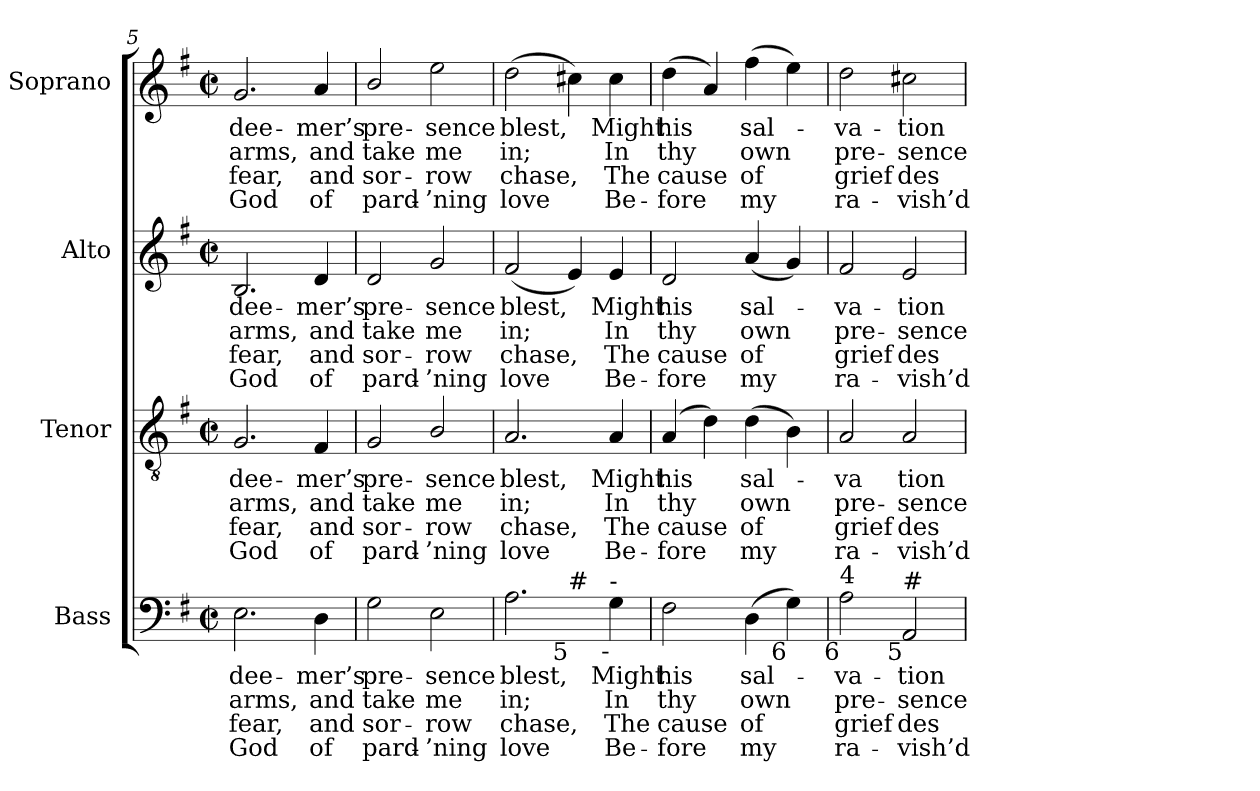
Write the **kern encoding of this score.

**kern	**text	**text	**text	**text	**kern	**text	**text	**text	**text	**kern	**text	**text	**text	**text	**kern	**text	**text	**text	**text
*part4	*part4	*part4	*part4	*part4	*part3	*part3	*part3	*part3	*part3	*part2	*part2	*part2	*part2	*part2	*part1	*part1	*part1	*part1	*part1
*staff4	*staff4	*staff4	*staff4	*staff4	*staff3	*staff3	*staff3	*staff3	*staff3	*staff2	*staff2	*staff2	*staff2	*staff2	*staff1	*staff1	*staff1	*staff1	*staff1
*I"Bass	*	*	*	*	*I"Tenor	*	*	*	*	*I"Alto	*	*	*	*	*I"Soprano	*	*	*	*
*I'B.	*	*	*	*	*I'T.	*	*	*	*	*I'A.	*	*	*	*	*I'S.	*	*	*	*
*clefF4	*	*	*	*	*clefGv2	*	*	*	*	*clefG2	*	*	*	*	*clefG2	*	*	*	*
*	*	*	*	*	*ITrd7c12	*	*	*	*	*	*	*	*	*	*	*	*	*	*
*k[f#]	*	*	*	*	*k[f#]	*	*	*	*	*k[f#]	*	*	*	*	*k[f#]	*	*	*	*
*G:	*	*	*	*	*G:	*	*	*	*	*G:	*	*	*	*	*G:	*	*	*	*
*M2/2	*	*	*	*	*M2/2	*	*	*	*	*M2/2	*	*	*	*	*M2/2	*	*	*	*
*met(c|)	*	*	*	*	*met(c|)	*	*	*	*	*met(c|)	*	*	*	*	*met(c|)	*	*	*	*
=5	=5	=5	=5	=5	=5	=5	=5	=5	=5	=5	=5	=5	=5	=5	=5	=5	=5	=5	=5
!	!LO:LY:b:color=#000000	!LO:LY:b:color=#000000	!LO:LY:b:color=#000000	!LO:LY:b:color=#000000	!	!	!	!	!	!	!	!	!	!	!	!	!	!	!
!	!	!	!	!	!	!LO:LY:b:color=#000000	!LO:LY:b:color=#000000	!LO:LY:b:color=#000000	!LO:LY:b:color=#000000	!	!	!	!	!	!	!	!	!	!
!	!	!	!	!	!	!	!	!	!	!	!LO:LY:b:color=#000000	!LO:LY:b:color=#000000	!LO:LY:b:color=#000000	!LO:LY:b:color=#000000	!	!	!	!	!
!	!	!	!	!	!	!	!	!	!	!	!	!	!	!	!	!LO:LY:b:color=#000000	!LO:LY:b:color=#000000	!LO:LY:b:color=#000000	!LO:LY:b:color=#000000
2.Ei\	-dee-	arms,	fear,	God	2.GGi/	-dee-	arms,	fear,	God	2.Bi/	-dee-	arms,	fear,	God	2.gi/	-dee-	arms,	fear,	God
!	!LO:LY:b:color=#000000	!LO:LY:b:color=#000000	!LO:LY:b:color=#000000	!LO:LY:b:color=#000000	!	!	!	!	!	!	!	!	!	!	!	!	!	!	!
!	!	!	!	!	!	!LO:LY:b:color=#000000	!LO:LY:b:color=#000000	!LO:LY:b:color=#000000	!LO:LY:b:color=#000000	!	!	!	!	!	!	!	!	!	!
!	!	!	!	!	!	!	!	!	!	!	!LO:LY:b:color=#000000	!LO:LY:b:color=#000000	!LO:LY:b:color=#000000	!LO:LY:b:color=#000000	!	!	!	!	!
!	!	!	!	!	!	!	!	!	!	!	!	!	!	!	!	!LO:LY:b:color=#000000	!LO:LY:b:color=#000000	!LO:LY:b:color=#000000	!LO:LY:b:color=#000000
4Di\	-mer’s	and	and	of	4FF#i/	-mer’s	and	and	of	4di/	-mer’s	and	and	of	4ai/	-mer’s	and	and	of
=6	=6	=6	=6	=6	=6	=6	=6	=6	=6	=6	=6	=6	=6	=6	=6	=6	=6	=6	=6
!	!LO:LY:b:color=#000000	!LO:LY:b:color=#000000	!LO:LY:b:color=#000000	!LO:LY:b:color=#000000	!	!	!	!	!	!	!	!	!	!	!	!	!	!	!
!	!	!	!	!	!	!LO:LY:b:color=#000000	!LO:LY:b:color=#000000	!LO:LY:b:color=#000000	!LO:LY:b:color=#000000	!	!	!	!	!	!	!	!	!	!
!	!	!	!	!	!	!	!	!	!	!	!LO:LY:b:color=#000000	!LO:LY:b:color=#000000	!LO:LY:b:color=#000000	!LO:LY:b:color=#000000	!	!	!	!	!
!	!	!	!	!	!	!	!	!	!	!	!	!	!	!	!	!LO:LY:b:color=#000000	!LO:LY:b:color=#000000	!LO:LY:b:color=#000000	!LO:LY:b:color=#000000
2Gi\	pre-	take	sor-	-pard-	2GGi/	pre-	take	sor-	-pard-	2di/	pre-	take	sor-	-pard-	2bi/	pre-	take	sor-	-pard-
!	!LO:LY:b:color=#000000	!LO:LY:b:color=#000000	!LO:LY:b:color=#000000	!LO:LY:b:color=#000000	!	!	!	!	!	!	!	!	!	!	!	!	!	!	!
!	!	!	!	!	!	!LO:LY:b:color=#000000	!LO:LY:b:color=#000000	!LO:LY:b:color=#000000	!LO:LY:b:color=#000000	!	!	!	!	!	!	!	!	!	!
!	!	!	!	!	!	!	!	!	!	!	!LO:LY:b:color=#000000	!LO:LY:b:color=#000000	!LO:LY:b:color=#000000	!LO:LY:b:color=#000000	!	!	!	!	!
!	!	!	!	!	!	!	!	!	!	!	!	!	!	!	!	!LO:LY:b:color=#000000	!LO:LY:b:color=#000000	!LO:LY:b:color=#000000	!LO:LY:b:color=#000000
2Ei\	-sence	me	-row	’ning	2BBi/	-sence	me	-row	’ning	2gi/	-sence	me	-row	’ning	2eei\	-sence	me	-row	’ning
=7	=7	=7	=7	=7	=7	=7	=7	=7	=7	=7	=7	=7	=7	=7	=7	=7	=7	=7	=7
!	!LO:LY:b:color=#000000	!LO:LY:b:color=#000000	!LO:LY:b:color=#000000	!LO:LY:b:color=#000000	!	!	!	!	!	!	!	!	!	!	!	!	!	!	!
!	!	!	!	!	!	!LO:LY:b:color=#000000	!LO:LY:b:color=#000000	!LO:LY:b:color=#000000	!LO:LY:b:color=#000000	!	!	!	!	!	!	!	!	!	!
!	!	!	!	!	!	!	!	!	!	!	!LO:LY:b:color=#000000	!LO:LY:b:color=#000000	!LO:LY:b:color=#000000	!LO:LY:b:color=#000000	!	!	!	!	!
!LO:TX:b:rj:t=6	!	!	!	!	!	!	!	!	!	!	!	!	!	!	!	!	!	!	!
!LO:TX:t=4	!	!	!	!	!	!	!	!	!	!	!	!	!	!	!	!	!	!	!
!	!	!	!	!	!	!	!	!	!	!	!	!	!	!	!	!LO:LY:b:color=#000000	!LO:LY:b:color=#000000	!LO:LY:b:color=#000000	!LO:LY:b:color=#000000
*^	*	*	*	*	*	*	*	*	*	*	*	*	*	*	*	*	*	*	*
2.Ai\	2ryy	blest,	in;	chase,	love	2.AAi/	blest,	in;	chase,	love	(2f#i/	blest,	in;	chase,	love	(2ddi\	blest,	in;	chase,	love
!	!LO:TX:b:rj:t=5	!	!	!	!	!	!	!	!	!	!	!	!	!	!	!	!	!	!	!
!	!LO:TX:t=#	!	!	!	!	!	!	!	!	!	!	!	!	!	!	!	!	!	!	!
.	2ryy	.	.	.	.	.	.	.	.	.	4ei/)	.	.	.	.	4cc#Xi\)	.	.	.	.
!	!	!LO:LY:b:color=#000000	!LO:LY:b:color=#000000	!LO:LY:b:color=#000000	!LO:LY:b:color=#000000	!	!	!	!	!	!	!	!	!	!	!	!	!	!	!
!	!	!	!	!	!	!	!LO:LY:b:color=#000000	!LO:LY:b:color=#000000	!LO:LY:b:color=#000000	!LO:LY:b:color=#000000	!	!	!	!	!	!	!	!	!	!
!	!	!	!	!	!	!	!	!	!	!	!	!LO:LY:b:color=#000000	!LO:LY:b:color=#000000	!LO:LY:b:color=#000000	!LO:LY:b:color=#000000	!	!	!	!	!
!LO:TX:b:rj:t=-	!	!	!	!	!	!	!	!	!	!	!	!	!	!	!	!	!	!	!	!
!LO:TX:t=-	!	!	!	!	!	!	!	!	!	!	!	!	!	!	!	!	!	!	!	!
!	!	!	!	!	!	!	!	!	!	!	!	!	!	!	!	!	!LO:LY:b:color=#000000	!LO:LY:b:color=#000000	!LO:LY:b:color=#000000	!LO:LY:b:color=#000000
4Gi\	.	Might	In	The	Be-	4AAi/	Might	In	The	Be-	4ei/	Might	In	The	Be-	4cc#i\	Might	In	The	Be-
*v	*v	*	*	*	*	*	*	*	*	*	*	*	*	*	*	*	*	*	*	*
!!LO:LB:g=z
=8	=8	=8	=8	=8	=8	=8	=8	=8	=8	=8	=8	=8	=8	=8	=8	=8	=8	=8	=8
*^	*	*	*	*	*	*	*	*	*	*	*	*	*	*	*	*	*	*	*
!	!	!LO:LY:b:color=#000000	!LO:LY:b:color=#000000	!LO:LY:b:color=#000000	!LO:LY:b:color=#000000	!	!	!	!	!	!	!	!	!	!	!	!	!	!	!
*v	*v	*	*	*	*	*	*	*	*	*	*	*	*	*	*	*	*	*	*	*
*^	*	*	*	*	*	*	*	*	*	*	*	*	*	*	*	*	*	*	*
!	!	!	!	!	!	!	!LO:LY:b:color=#000000	!LO:LY:b:color=#000000	!LO:LY:b:color=#000000	!LO:LY:b:color=#000000	!	!	!	!	!	!	!	!	!	!
*v	*v	*	*	*	*	*	*	*	*	*	*	*	*	*	*	*	*	*	*	*
*^	*	*	*	*	*	*	*	*	*	*	*	*	*	*	*	*	*	*	*
!	!	!	!	!	!	!	!	!	!	!	!	!LO:LY:b:color=#000000	!LO:LY:b:color=#000000	!LO:LY:b:color=#000000	!LO:LY:b:color=#000000	!	!	!	!	!
*v	*v	*	*	*	*	*	*	*	*	*	*	*	*	*	*	*	*	*	*	*
*^	*	*	*	*	*	*	*	*	*	*	*	*	*	*	*	*	*	*	*
!LO:TX:b:rj:t=6	!	!	!	!	!	!	!	!	!	!	!	!	!	!	!	!	!	!	!	!
!	!	!	!	!	!	!	!	!	!	!	!	!	!	!	!	!	!LO:LY:b:color=#000000	!LO:LY:b:color=#000000	!LO:LY:b:color=#000000	!LO:LY:b:color=#000000
*v	*v	*	*	*	*	*	*	*	*	*	*	*	*	*	*	*	*	*	*	*
2F#i\	his	thy	-cause	fore	(4AAi/	his	thy	-cause	fore	2di/	his	thy	-cause	fore	(4ddi\	his	thy	-cause	fore
.	.	.	.	.	4Di\)	.	.	.	.	.	.	.	.	.	4ai/)	.	.	.	.
!	!LO:LY:b:color=#000000	!LO:LY:b:color=#000000	!LO:LY:b:color=#000000	!LO:LY:b:color=#000000	!	!	!	!	!	!	!	!	!	!	!	!	!	!	!
!	!	!	!	!	!	!LO:LY:b:color=#000000	!LO:LY:b:color=#000000	!LO:LY:b:color=#000000	!LO:LY:b:color=#000000	!	!	!	!	!	!	!	!	!	!
!	!	!	!	!	!	!	!	!	!	!	!LO:LY:b:color=#000000	!LO:LY:b:color=#000000	!LO:LY:b:color=#000000	!LO:LY:b:color=#000000	!	!	!	!	!
!	!	!	!	!	!	!	!	!	!	!	!	!	!	!	!	!LO:LY:b:color=#000000	!LO:LY:b:color=#000000	!LO:LY:b:color=#000000	!LO:LY:b:color=#000000
(4Di\	sal-	own	of	my	(4Di\	sal-	own	of	my	(4ai/	sal-	own	of	my	(4ff#i\	sal-	own	of	my
!LO:TX:b:rj:t=6	!	!	!	!	!	!	!	!	!	!	!	!	!	!	!	!	!	!	!
4Gi\)	.	.	.	.	4BBi\)	.	.	.	.	4gi/)	.	.	.	.	4eei\)	.	.	.	.
=9	=9	=9	=9	=9	=9	=9	=9	=9	=9	=9	=9	=9	=9	=9	=9	=9	=9	=9	=9
!	!LO:LY:b:color=#000000	!LO:LY:b:color=#000000	!LO:LY:b:color=#000000	!LO:LY:b:color=#000000	!	!	!	!	!	!	!	!	!	!	!	!	!	!	!
!	!	!	!	!	!	!LO:LY:b:color=#000000	!LO:LY:b:color=#000000	!LO:LY:b:color=#000000	!LO:LY:b:color=#000000	!	!	!	!	!	!	!	!	!	!
!	!	!	!	!	!	!	!	!	!	!	!LO:LY:b:color=#000000	!LO:LY:b:color=#000000	!LO:LY:b:color=#000000	!LO:LY:b:color=#000000	!	!	!	!	!
!LO:TX:b:rj:t=6	!	!	!	!	!	!	!	!	!	!	!	!	!	!	!	!	!	!	!
!LO:TX:t=4	!	!	!	!	!	!	!	!	!	!	!	!	!	!	!	!	!	!	!
!	!	!	!	!	!	!	!	!	!	!	!	!	!	!	!	!LO:LY:b:color=#000000	!LO:LY:b:color=#000000	!LO:LY:b:color=#000000	!LO:LY:b:color=#000000
2Ai\	-va-	pre-	grief	ra-	2AAi/	-va	pre-	grief	ra-	2f#i/	-va-	pre-	grief	ra-	2ddi\	-va-	pre-	grief	ra-
!	!LO:LY:b:color=#000000	!LO:LY:b:color=#000000	!LO:LY:b:color=#000000	!LO:LY:b:color=#000000	!	!	!	!	!	!	!	!	!	!	!	!	!	!	!
!	!	!	!	!	!	!LO:LY:b:color=#000000	!LO:LY:b:color=#000000	!LO:LY:b:color=#000000	!LO:LY:b:color=#000000	!	!	!	!	!	!	!	!	!	!
!	!	!	!	!	!	!	!	!	!	!	!LO:LY:b:color=#000000	!LO:LY:b:color=#000000	!LO:LY:b:color=#000000	!LO:LY:b:color=#000000	!	!	!	!	!
!LO:TX:b:rj:t=5	!	!	!	!	!	!	!	!	!	!	!	!	!	!	!	!	!	!	!
!LO:TX:t=#	!	!	!	!	!	!	!	!	!	!	!	!	!	!	!	!	!	!	!
!	!	!	!	!	!	!	!	!	!	!	!	!	!	!	!	!LO:LY:b:color=#000000	!LO:LY:b:color=#000000	!LO:LY:b:color=#000000	!LO:LY:b:color=#000000
2AAi/	-tion	-sence	-des-	-vish’d	2AAi/	tion	-sence	-des-	-vish’d	2ei/	-tion	-sence	-des-	-vish’d	2cc#Xi\	-tion	-sence	-des-	-vish’d
=	=	=	=	=	=	=	=	=	=	=	=	=	=	=	=	=	=	=	=
*-	*-	*-	*-	*-	*-	*-	*-	*-	*-	*-	*-	*-	*-	*-	*-	*-	*-	*-	*-
